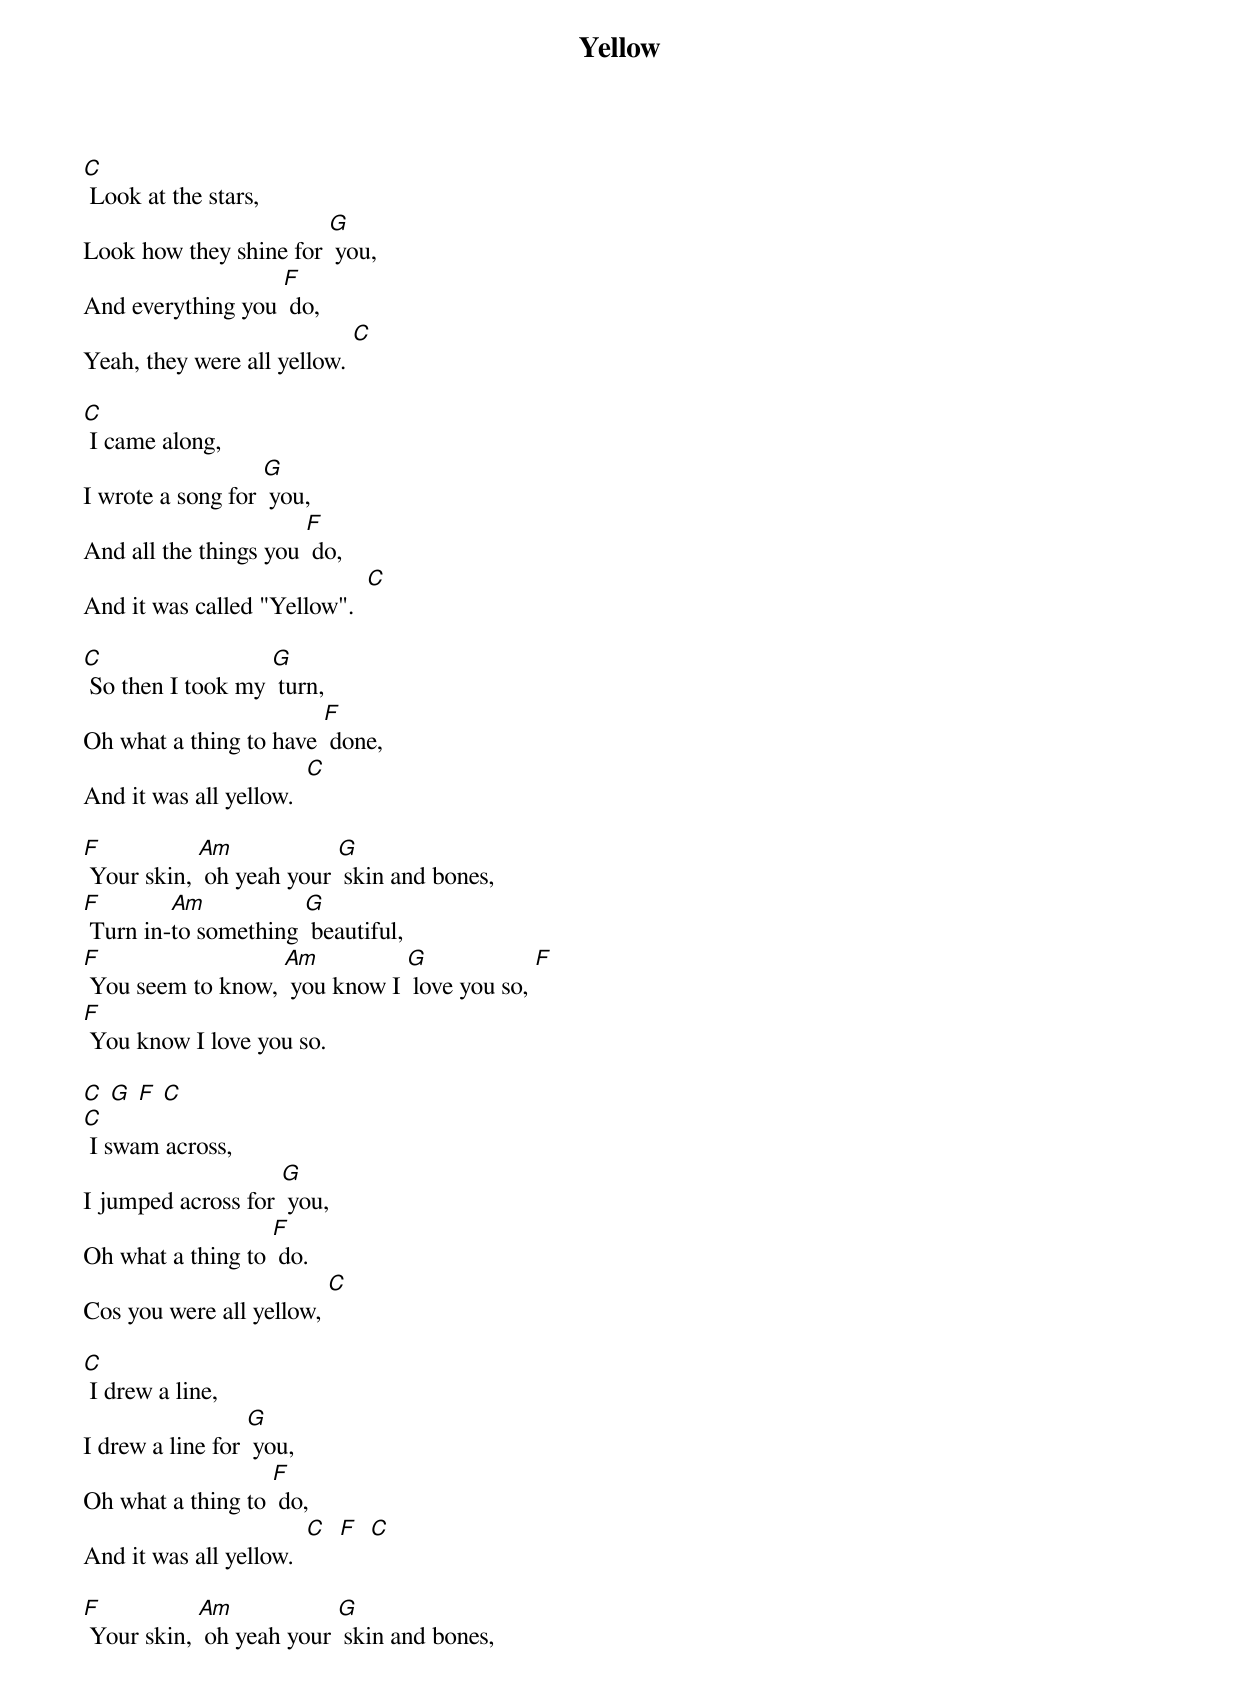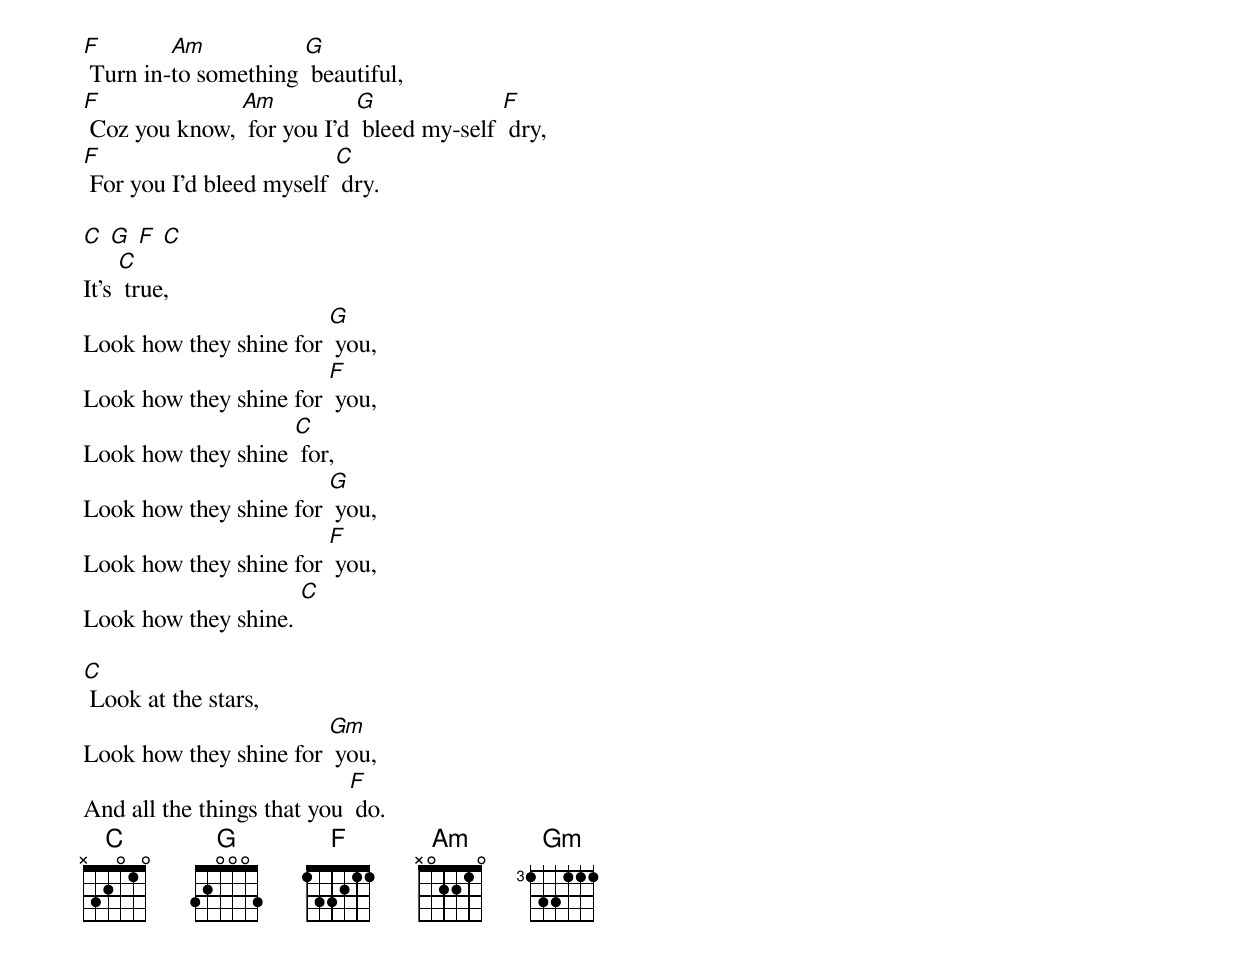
{t:Yellow}
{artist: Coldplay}
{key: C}
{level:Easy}

[C] Look at the stars,
Look how they shine for [G] you,
And everything you [F] do,
Yeah, they were all yellow. [C]

[C] I came along,
I wrote a song for [G] you,
And all the things you [F] do,
And it was called "Yellow".  [C]

[C] So then I took my [G] turn,
Oh what a thing to have [F] done,
And it was all yellow.  [C]

[F] Your skin, [Am] oh yeah your [G] skin and bones,
[F] Turn in-[Am]to something [G] beautiful,
[F] You seem to know, [Am] you know I [G] love you so, [F]
[F] You know I love you so.

[C] [G] [F] [C]
[C] I swam across,
I jumped across for [G] you,
Oh what a thing to [F] do.
Cos you were all yellow, [C]

[C] I drew a line,
I drew a line for [G] you,
Oh what a thing to [F] do,
And it was all yellow.  [C]  [F]  [C]

[F] Your skin, [Am] oh yeah your [G] skin and bones,
[F] Turn in-[Am]to something [G] beautiful,
[F] Coz you know, [Am] for you I'd [G] bleed my-self [F] dry,
[F] For you I'd bleed myself [C] dry.

[C] [G] [F] [C]
It's [C] true,
Look how they shine for [G] you,
Look how they shine for [F] you,
Look how they shine [C] for,
Look how they shine for [G] you,
Look how they shine for [F] you,
Look how they shine. [C]

[C] Look at the stars,
Look how they shine for [Gm] you,
And all the things that you [F] do.
